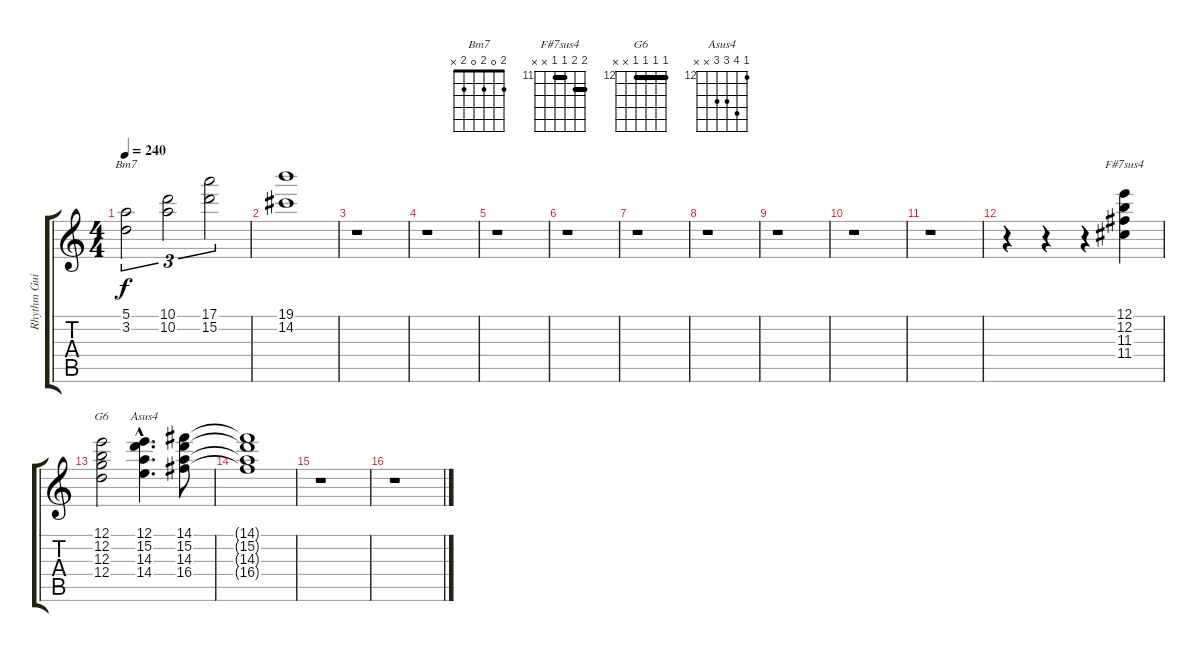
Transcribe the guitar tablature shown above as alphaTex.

\track ("Rhythm Guitar" "Rhythm Gui") {instrument electricguitarjazz}
\staff {score tabs}
\tuning (E4 B3 G3 D3 A2 E2) {hide}
\chord ("Bm7" 2 0 2 0 2 x)
\chord ("F#7sus4" 12 12 11 11 x x) {firstfret 11 barre (11 12)}
\chord ("G6" 12 12 12 12 x x) {firstfret 12 barre 12}
\chord ("Asus4" 12 15 14 14 x x) {firstfret 12}
\ts (4 4)
\tempo 240
\clef g2
\ks c
(5.1 3.2).2{tu (3 2) ch "Bm7" dy f} (10.1 10.2).2{tu (3 2)} (17.1 15.2).2{tu (3 2)} |
(19.1 14.2).1 |
r.1 |
r.1 |
r.1 |
r.1 |
r.1 |
r.1 |
r.1 |
r.1 |
r.1 |
r.4 r.4 r.4 (12.1 12.2 11.3 11.4).4{ch "F#7sus4"} |
(12.1 12.2 12.3 12.4).2{ch "G6"} (12.1{hac} 15.2{hac} 14.3{hac} 14.4{hac}).4{d ch "Asus4"} (14.1 15.2 14.3 16.4).8 |
(14.1{t} 15.2{t} 14.3{t} 16.4{t}).1 |
r.1 |
r.1
